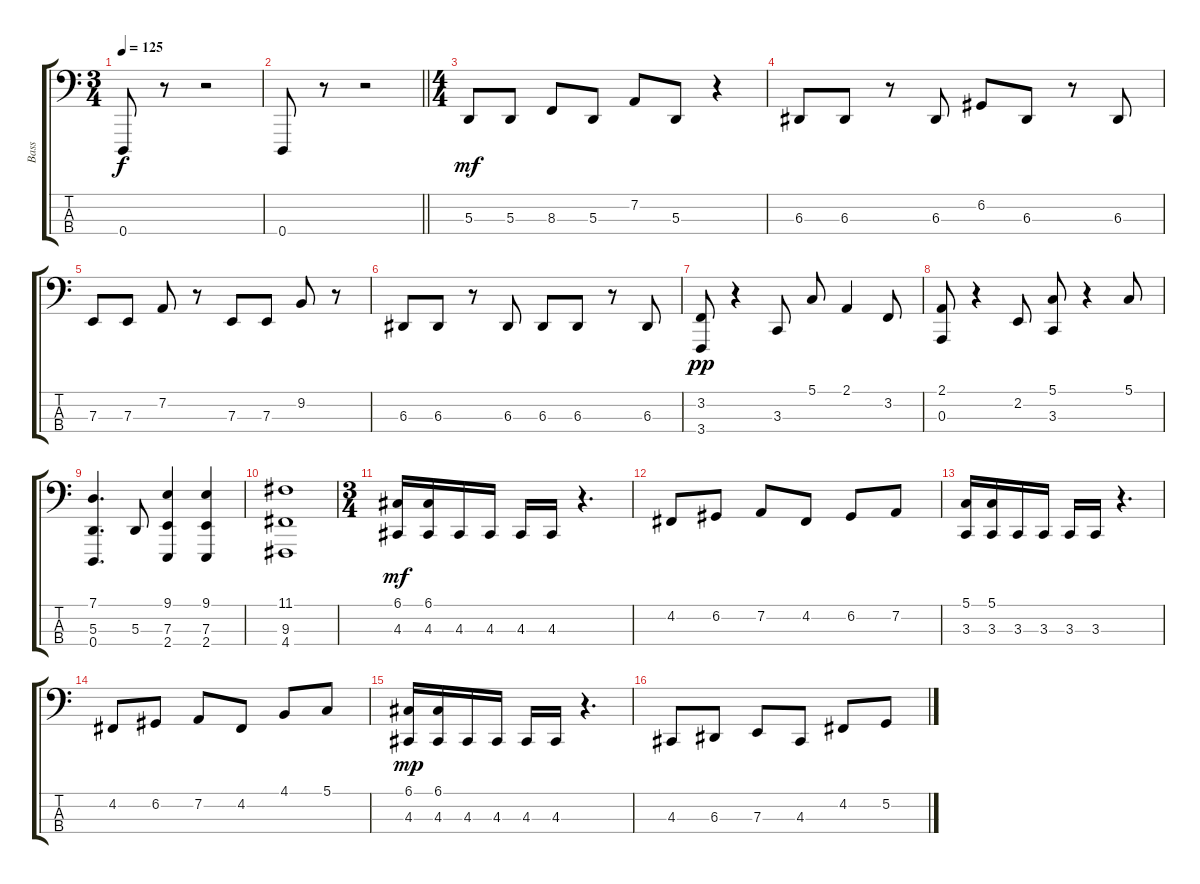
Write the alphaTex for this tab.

\track ("Bass" "Bass") {instrument trombone}
\staff {score tabs}
\tuning (G2 D2 A1 D1) {hide}
\ts (3 4)
\tempo 125
\clef f4
\ks c
0.4.8{dy f} r.8 r.2 |
\barLineRight lightlight
0.4.8 r.8 r.2 |
\ts (4 4)
5.3.8{dy mf} 5.3.8 8.3.8 5.3.8 7.2.8 5.3.8 r.4 |
6.3.8 6.3.8 r.8 6.3.8 6.2.8 6.3.8 r.8 6.3.8 |
7.3.8 7.3.8 7.2.8 r.8 7.3.8 7.3.8 9.2.8 r.8 |
6.3.8 6.3.8 r.8 6.3.8 6.3.8 6.3.8 r.8 6.3.8 |
(3.2 3.4).8{dy pp} r.4 3.3.8 5.1.8 2.1.4 3.2.8 |
(2.1 0.3).8 r.4 2.2.8 (5.1 3.3).8 r.4 5.1.8 |
(7.1 5.3 0.4).4{d} 5.3.8 (9.1 7.3 2.4).4 (9.1 7.3 2.4).4 |
(11.1 9.3 4.4).1 |
\ts (3 4)
(6.1 4.3).16{dy mf} (6.1 4.3).16 4.3.16 4.3.16 4.3.16 4.3.16 r.4{d} |
4.2.8 6.2.8 7.2.8 4.2.8 6.2.8 7.2.8 |
(5.1 3.3).16 (5.1 3.3).16 3.3.16 3.3.16 3.3.16 3.3.16 r.4{d} |
4.2.8 6.2.8 7.2.8 4.2.8 4.1.8 5.1.8 |
(6.1 4.3).16{dy mp} (6.1 4.3).16 4.3.16 4.3.16 4.3.16 4.3.16 r.4{d} |
4.3.8 6.3.8 7.3.8 4.3.8 4.2.8 5.2.8
